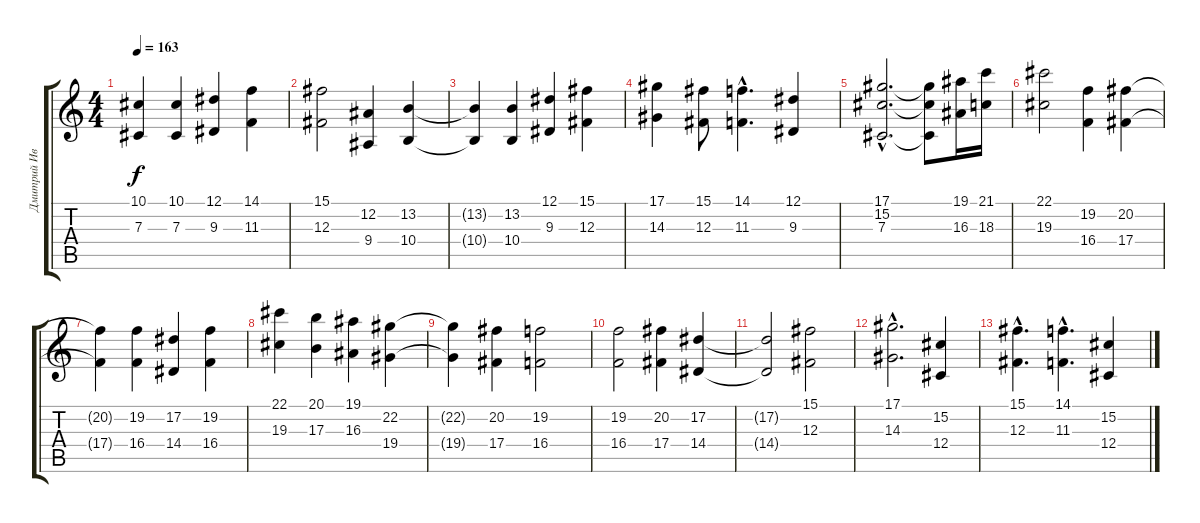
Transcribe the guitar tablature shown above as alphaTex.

\track ("Дмитрий Иванов" "Дмитрий Ив") {instrument stringensemble1}
\staff {score tabs}
\tuning (Eb4 Bb3 Gb3 Db3 Ab2 Eb2) {hide}
\ts (4 4)
\tempo 163
\clef g2
\ks c
(10.1 7.3).4{dy f} (10.1 7.3).4 (12.1 9.3).4 (14.1 11.3).4 |
(15.1 12.3).2 (12.2 9.4).4 (13.2 10.4).4 |
(13.2{t} 10.4{t}).4 (13.2 10.4).4 (12.1 9.3).4 (15.1 12.3).4 |
(17.1 14.3).4 (15.1 12.3).8 (14.1{hac} 11.3{hac}).4{d} (12.1 9.3).4 |
(17.1{hac} 15.2{hac} 7.3{hac}).2{d} (17.1{t} 15.2{t} 7.3{t}).8 (19.1 16.3).16 (21.1 18.3).16 |
(22.1 19.3).2 (19.2 16.4).4 (20.2 17.4).4 |
(20.2{t} 17.4{t}).4 (19.2 16.4).4 (17.2 14.4).4 (19.2 16.4).4 |
(22.1 19.3).4 (20.1 17.3).4 (19.1 16.3).4 (22.2 19.4).4 |
(22.2{t} 19.4{t}).4 (20.2 17.4).4 (19.2 16.4).2 |
(19.2 16.4).2 (20.2 17.4).4 (17.2 14.4).4 |
(17.2{t} 14.4{t}).2 (15.1 12.3).2 |
(17.1{hac} 14.3{hac}).2{d} (15.2 12.4).4 |
(15.1{hac} 12.3{hac}).4{d} (14.1{hac} 11.3{hac}).4{d} (15.2 12.4).4
